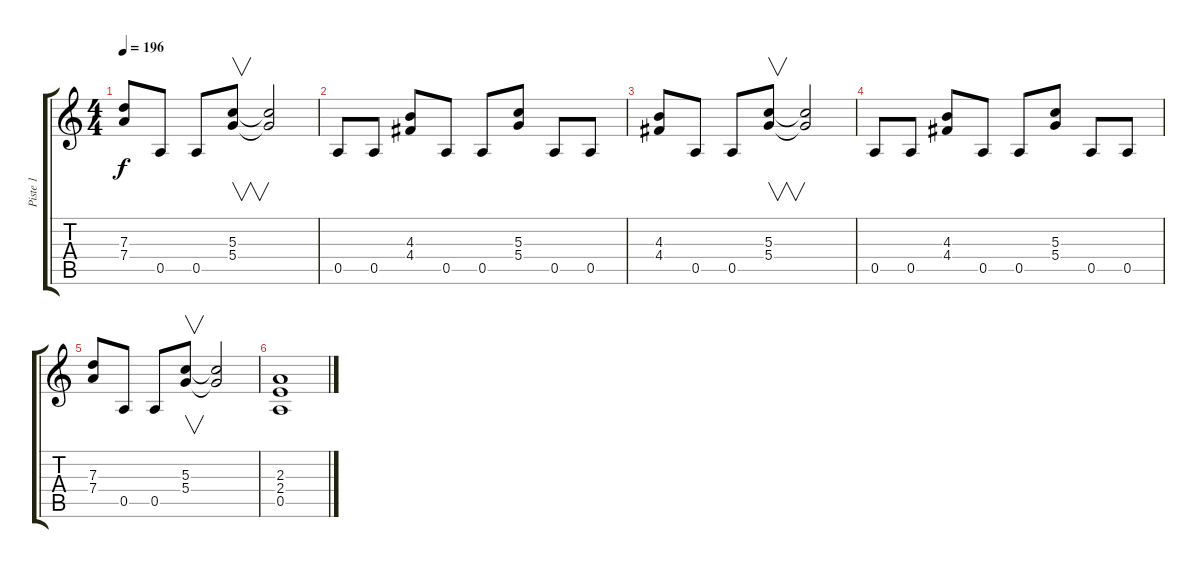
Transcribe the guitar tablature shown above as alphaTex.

\track ("Piste 1" "Piste 1") {instrument distortionguitar}
\staff {score tabs}
\tuning (E4 B3 G3 D3 A2 E2) {hide}
\ts (4 4)
\tempo 196
\clef g2
\ks c
(7.3 7.4).8{dy f} 0.5.8 0.5.8 (5.3 5.4).8{v} (5.3{t} 5.4{t}).2 |
0.5.8 0.5.8 (4.3 4.4).8 0.5.8 0.5.8 (5.3 5.4).8 0.5.8 0.5.8 |
(4.3 4.4).8 0.5.8 0.5.8 (5.3 5.4).8{v} (5.3{t} 5.4{t}).2 |
0.5.8 0.5.8 (4.3 4.4).8 0.5.8 0.5.8 (5.3 5.4).8 0.5.8 0.5.8 |
(7.3 7.4).8 0.5.8 0.5.8 (5.3 5.4).8{v} (5.3{t} 5.4{t}).2 |
(2.3 2.4 0.5).1
